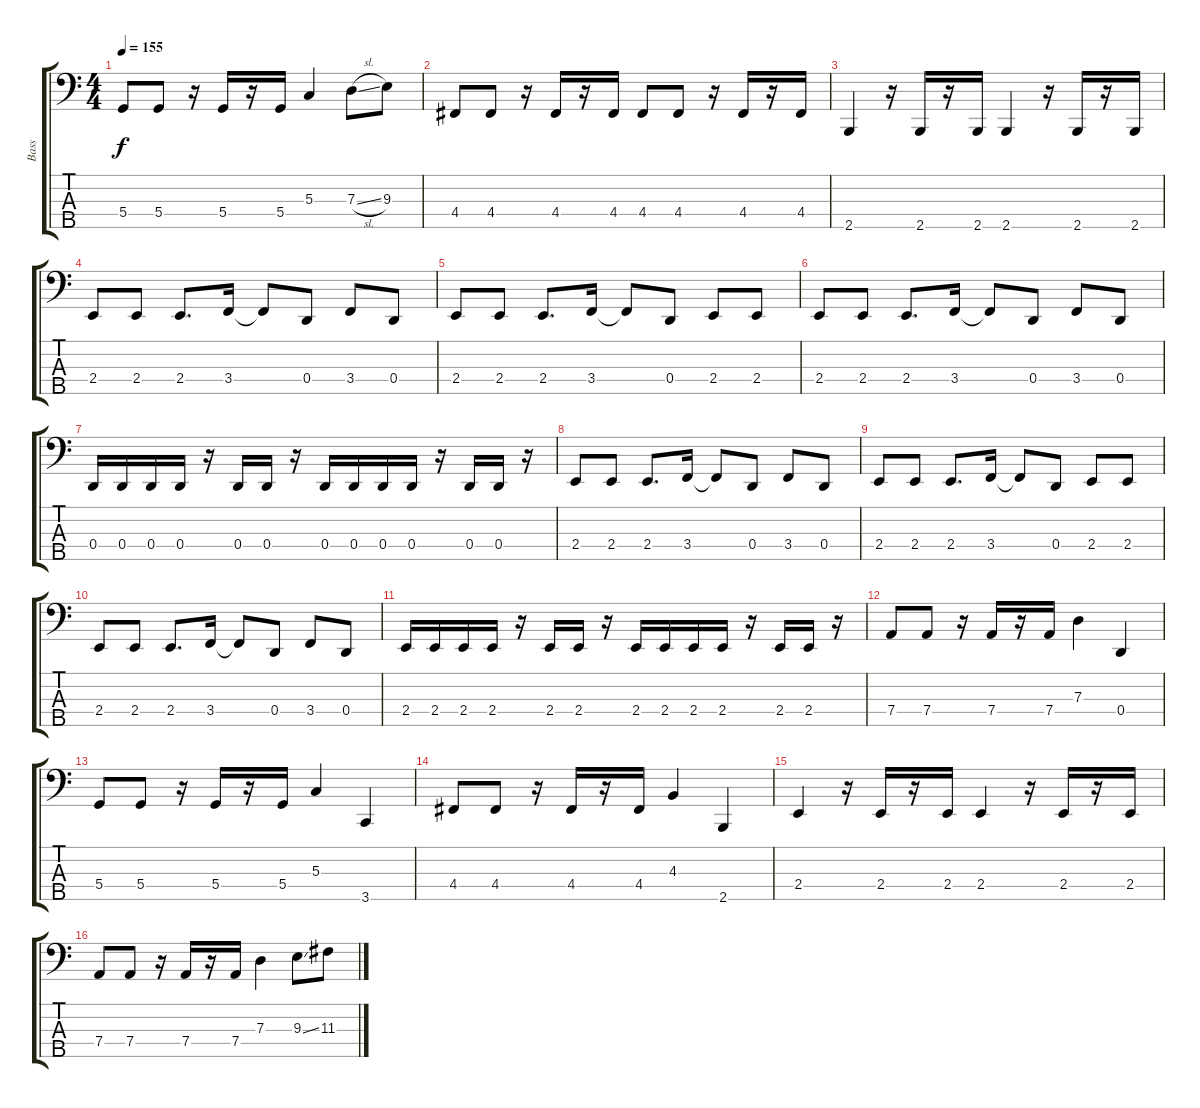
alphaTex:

\track ("Bass" "Bass") {instrument electricbassfinger}
\staff {score tabs}
\tuning (F2 C2 G1 D1 A0) {hide}
\ts (4 4)
\tempo 155
\clef f4
\ks c
5.4.8{dy f} 5.4.8 r.16 5.4.16 r.16 5.4.16 5.3.4 7.3{sl}.8 9.3.8 |
4.4.8 4.4.8 r.16 4.4.16 r.16 4.4.16 4.4.8 4.4.8 r.16 4.4.16 r.16 4.4.16 |
2.5.4 r.16 2.5.16 r.16 2.5.16 2.5.4 r.16 2.5.16 r.16 2.5.16 |
2.4.8 2.4.8 2.4.8{d} 3.4.16 3.4{t}.8 0.4.8 3.4.8 0.4.8 |
2.4.8 2.4.8 2.4.8{d} 3.4.16 3.4{t}.8 0.4.8 2.4.8 2.4.8 |
2.4.8 2.4.8 2.4.8{d} 3.4.16 3.4{t}.8 0.4.8 3.4.8 0.4.8 |
0.4.16 0.4.16 0.4.16 0.4.16 r.16 0.4.16 0.4.16 r.16 0.4.16 0.4.16 0.4.16 0.4.16 r.16 0.4.16 0.4.16 r.16 |
2.4.8 2.4.8 2.4.8{d} 3.4.16 3.4{t}.8 0.4.8 3.4.8 0.4.8 |
2.4.8 2.4.8 2.4.8{d} 3.4.16 3.4{t}.8 0.4.8 2.4.8 2.4.8 |
2.4.8 2.4.8 2.4.8{d} 3.4.16 3.4{t}.8 0.4.8 3.4.8 0.4.8 |
2.4.16 2.4.16 2.4.16 2.4.16 r.16 2.4.16 2.4.16 r.16 2.4.16 2.4.16 2.4.16 2.4.16 r.16 2.4.16 2.4.16 r.16 |
7.4.8 7.4.8 r.16 7.4.16 r.16 7.4.16 7.3.4 0.4.4 |
5.4.8 5.4.8 r.16 5.4.16 r.16 5.4.16 5.3.4 3.5.4 |
4.4.8 4.4.8 r.16 4.4.16 r.16 4.4.16 4.3.4 2.5.4 |
2.4.4 r.16 2.4.16 r.16 2.4.16 2.4.4 r.16 2.4.16 r.16 2.4.16 |
7.4.8 7.4.8 r.16 7.4.16 r.16 7.4.16 7.3.4 9.3{ss}.8 11.3.8
